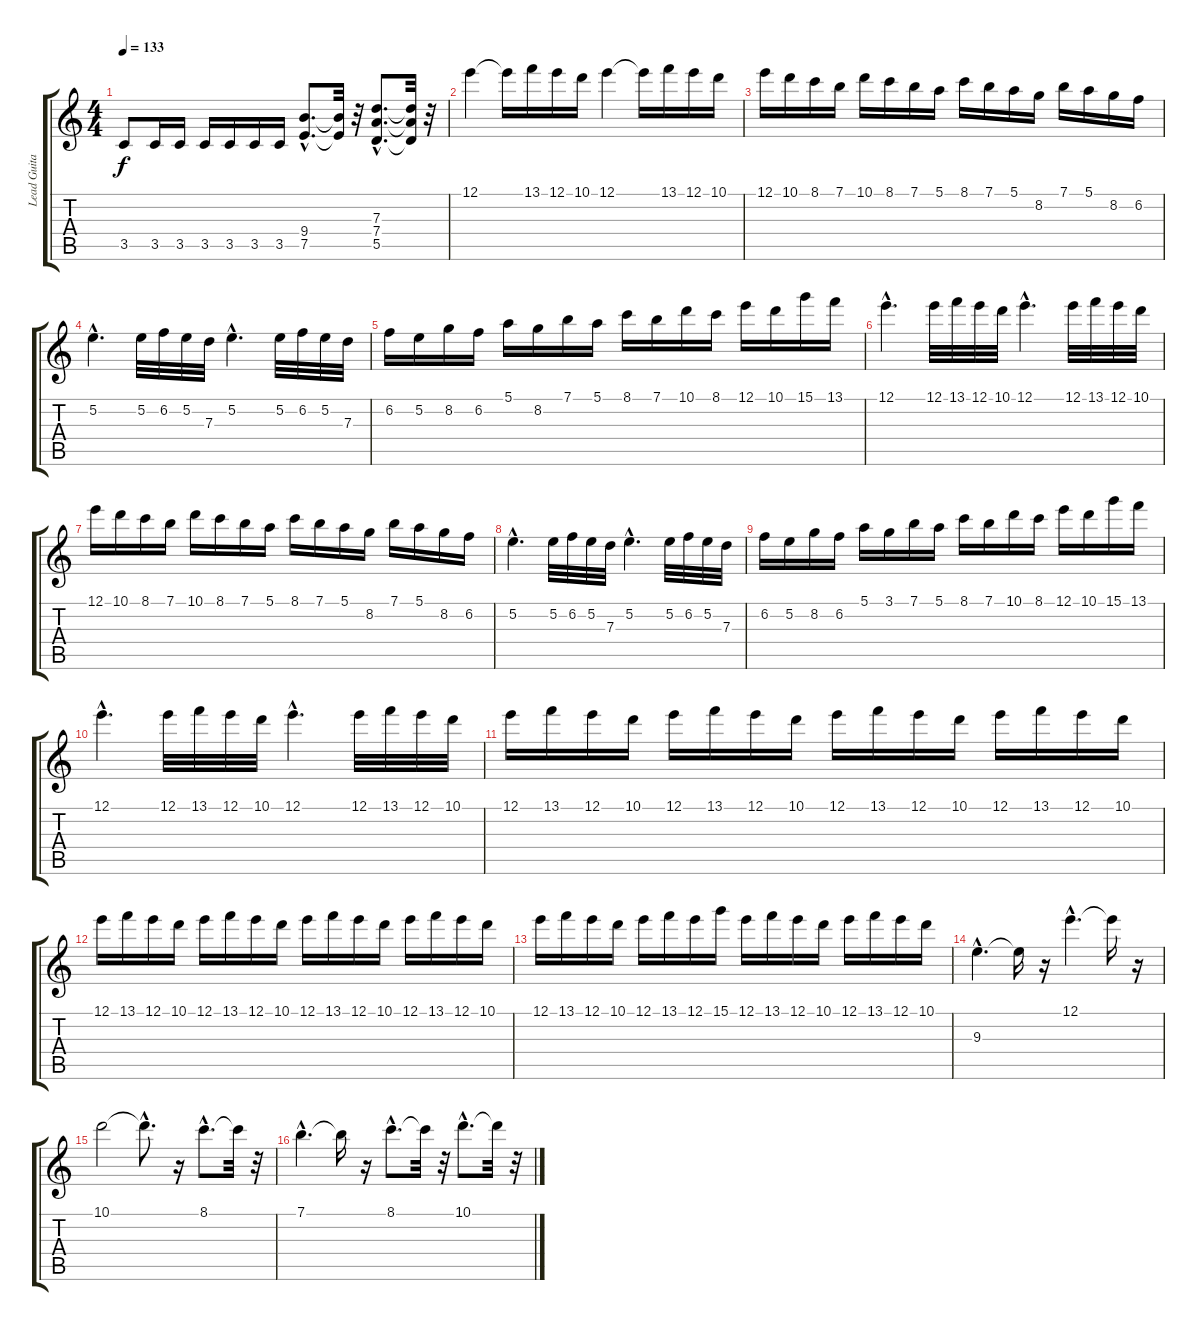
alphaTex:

\track ("Lead Guitar" "Lead Guita") {instrument distortionguitar}
\staff {score tabs}
\tuning (E4 B3 G3 D3 A2 E2) {hide}
\ts (4 4)
\tempo 133
\clef g2
\ks c
3.5.8{dy f} 3.5.16 3.5.16 3.5.16 3.5.16 3.5.16 3.5.16 (9.4{hac} 7.5{hac}).8{d instrument distortionguitar} (9.4{t} 7.5{t}).32 r.32 (7.3{hac} 7.4{hac} 5.5{hac}).8{d} (7.3{t} 7.4{t} 5.5{t}).32 r.32 |
12.1.4 12.1{t}.16 13.1.16 12.1.16 10.1.16 12.1.4 12.1{t}.16 13.1.16 12.1.16 10.1.16 |
12.1.16 10.1.16 8.1.16 7.1.16 10.1.16 8.1.16 7.1.16 5.1.16 8.1.16 7.1.16 5.1.16 8.2.16 7.1.16 5.1.16 8.2.16 6.2.16 |
5.2{hac}.4{d} 5.2.32 6.2.32 5.2.32 7.3.32 5.2{hac}.4{d} 5.2.32 6.2.32 5.2.32 7.3.32 |
6.2.16 5.2.16 8.2.16 6.2.16 5.1.16 8.2.16 7.1.16 5.1.16 8.1.16 7.1.16 10.1.16 8.1.16 12.1.16 10.1.16 15.1.16 13.1.16 |
12.1{hac}.4{d} 12.1.32 13.1.32 12.1.32 10.1.32 12.1{hac}.4{d} 12.1.32 13.1.32 12.1.32 10.1.32 |
12.1.16 10.1.16 8.1.16 7.1.16 10.1.16 8.1.16 7.1.16 5.1.16 8.1.16 7.1.16 5.1.16 8.2.16 7.1.16 5.1.16 8.2.16 6.2.16 |
5.2{hac}.4{d} 5.2.32 6.2.32 5.2.32 7.3.32 5.2{hac}.4{d} 5.2.32 6.2.32 5.2.32 7.3.32 |
6.2.16 5.2.16 8.2.16 6.2.16 5.1.16 3.1.16 7.1.16 5.1.16 8.1.16 7.1.16 10.1.16 8.1.16 12.1.16 10.1.16 15.1.16 13.1.16 |
12.1{hac}.4{d} 12.1.32 13.1.32 12.1.32 10.1.32 12.1{hac}.4{d} 12.1.32 13.1.32 12.1.32 10.1.32 |
12.1.16 13.1.16 12.1.16 10.1.16 12.1.16 13.1.16 12.1.16 10.1.16 12.1.16 13.1.16 12.1.16 10.1.16 12.1.16 13.1.16 12.1.16 10.1.16 |
12.1.16 13.1.16 12.1.16 10.1.16 12.1.16 13.1.16 12.1.16 10.1.16 12.1.16 13.1.16 12.1.16 10.1.16 12.1.16 13.1.16 12.1.16 10.1.16 |
12.1.16 13.1.16 12.1.16 10.1.16 12.1.16 13.1.16 12.1.16 15.1.16 12.1.16 13.1.16 12.1.16 10.1.16 12.1.16 13.1.16 12.1.16 10.1.16 |
9.3{hac}.4{d} 9.3{t}.16 r.16 12.1{hac}.4{d} 12.1{t}.16 r.16 |
10.1.2 10.1{hac t}.8{d} r.16 8.1{hac}.8{d} 8.1{t}.32 r.32 |
7.1{hac}.4{d} 7.1{t}.16 r.16 8.1{hac}.8{d} 8.1{t}.32 r.32 10.1{hac}.8{d} 10.1{t}.32 r.32
